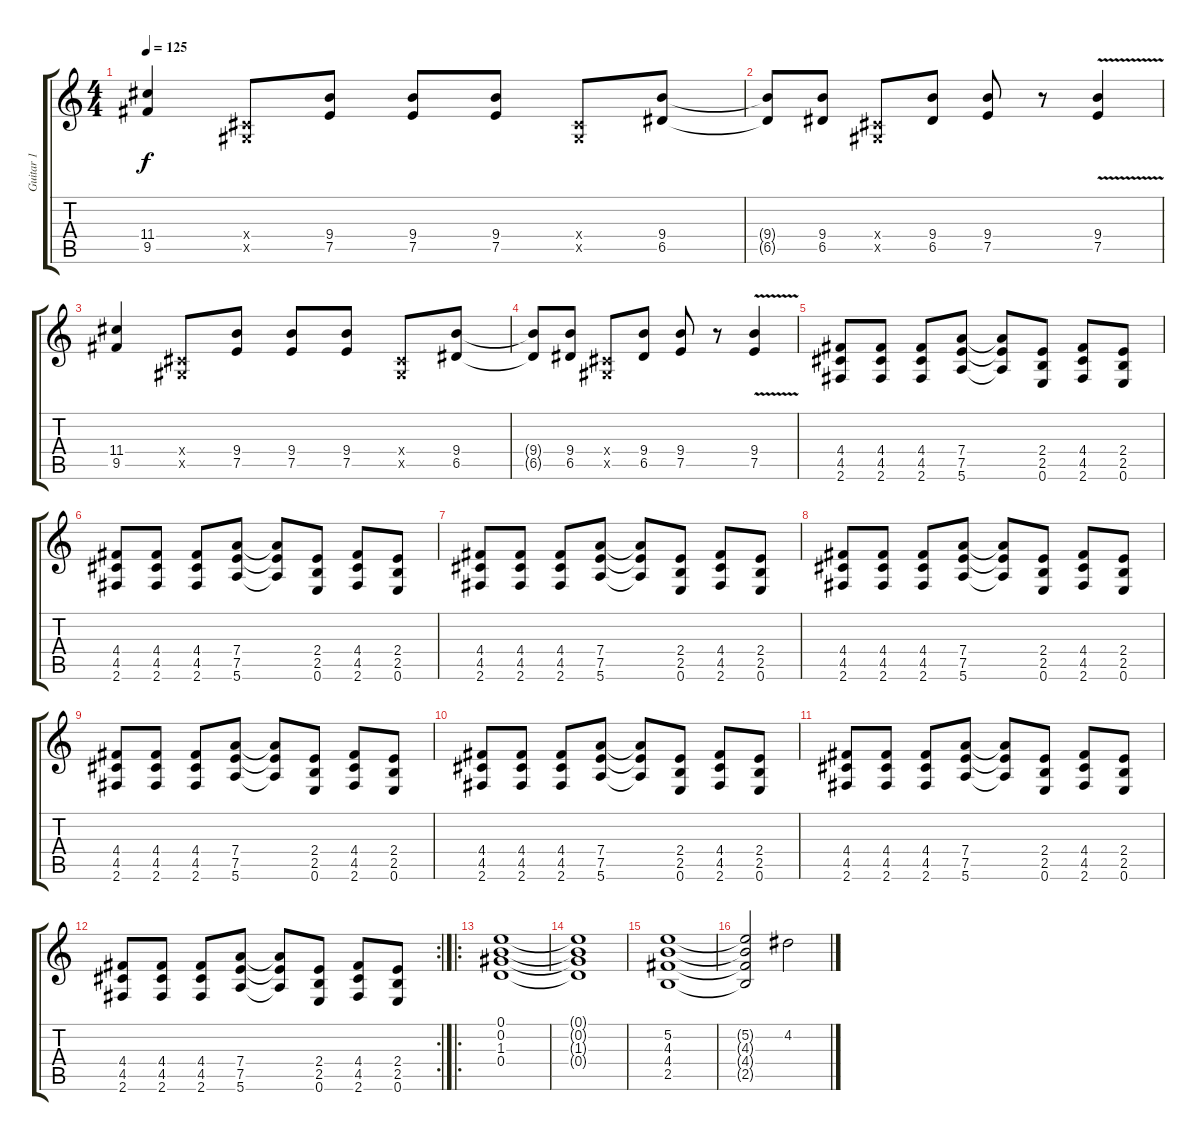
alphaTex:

\track ("Guitar 1" "Guitar 1") {instrument electricguitarclean}
\staff {score tabs}
\tuning (E4 B3 G3 D3 A2 E2) {hide}
\ts (4 4)
\tempo 125
\clef g2
\ks c
(11.4 9.5).4{dy f} (-1.4{x} -1.5{x}).8 (9.4 7.5).8 (9.4 7.5).8 (9.4 7.5).8 (-1.4{x} -1.5{x}).8 (9.4 6.5).8 |
(9.4{t} 6.5{t}).8 (9.4 6.5).8 (-1.4{x} -1.5{x}).8 (9.4 6.5).8 (9.4 7.5).8 r.8 (9.4{v} 7.5{v}).4 |
(11.4 9.5).4 (-1.4{x} -1.5{x}).8 (9.4 7.5).8 (9.4 7.5).8 (9.4 7.5).8 (-1.4{x} -1.5{x}).8 (9.4 6.5).8 |
(9.4{t} 6.5{t}).8 (9.4 6.5).8 (-1.4{x} -1.5{x}).8 (9.4 6.5).8 (9.4 7.5).8 r.8 (9.4{v} 7.5{v}).4 |
(4.4 4.5 2.6).8 (4.4 4.5 2.6).8 (4.4 4.5 2.6).8 (7.4 7.5 5.6).8 (7.4{t} 7.5{t} 5.6{t}).8 (2.4 2.5 0.6).8 (4.4 4.5 2.6).8 (2.4 2.5 0.6).8 |
(4.4 4.5 2.6).8 (4.4 4.5 2.6).8 (4.4 4.5 2.6).8 (7.4 7.5 5.6).8 (7.4{t} 7.5{t} 5.6{t}).8 (2.4 2.5 0.6).8 (4.4 4.5 2.6).8 (2.4 2.5 0.6).8 |
(4.4 4.5 2.6).8 (4.4 4.5 2.6).8 (4.4 4.5 2.6).8 (7.4 7.5 5.6).8 (7.4{t} 7.5{t} 5.6{t}).8 (2.4 2.5 0.6).8 (4.4 4.5 2.6).8 (2.4 2.5 0.6).8 |
(4.4 4.5 2.6).8 (4.4 4.5 2.6).8 (4.4 4.5 2.6).8 (7.4 7.5 5.6).8 (7.4{t} 7.5{t} 5.6{t}).8 (2.4 2.5 0.6).8 (4.4 4.5 2.6).8 (2.4 2.5 0.6).8 |
(4.4 4.5 2.6).8 (4.4 4.5 2.6).8 (4.4 4.5 2.6).8 (7.4 7.5 5.6).8 (7.4{t} 7.5{t} 5.6{t}).8 (2.4 2.5 0.6).8 (4.4 4.5 2.6).8 (2.4 2.5 0.6).8 |
(4.4 4.5 2.6).8 (4.4 4.5 2.6).8 (4.4 4.5 2.6).8 (7.4 7.5 5.6).8 (7.4{t} 7.5{t} 5.6{t}).8 (2.4 2.5 0.6).8 (4.4 4.5 2.6).8 (2.4 2.5 0.6).8 |
(4.4 4.5 2.6).8 (4.4 4.5 2.6).8 (4.4 4.5 2.6).8 (7.4 7.5 5.6).8 (7.4{t} 7.5{t} 5.6{t}).8 (2.4 2.5 0.6).8 (4.4 4.5 2.6).8 (2.4 2.5 0.6).8 |
\rc 2
(4.4 4.5 2.6).8 (4.4 4.5 2.6).8 (4.4 4.5 2.6).8 (7.4 7.5 5.6).8 (7.4{t} 7.5{t} 5.6{t}).8 (2.4 2.5 0.6).8 (4.4 4.5 2.6).8 (2.4 2.5 0.6).8 |
\ro
(0.1 0.2 1.3 0.4).1 |
(0.1{t} 0.2{t} 1.3{t} 0.4{t}).1 |
(5.2 4.3 4.4 2.5).1 |
(5.2{t} 4.3{t} 4.4{t} 2.5{t}).2 4.2.2
